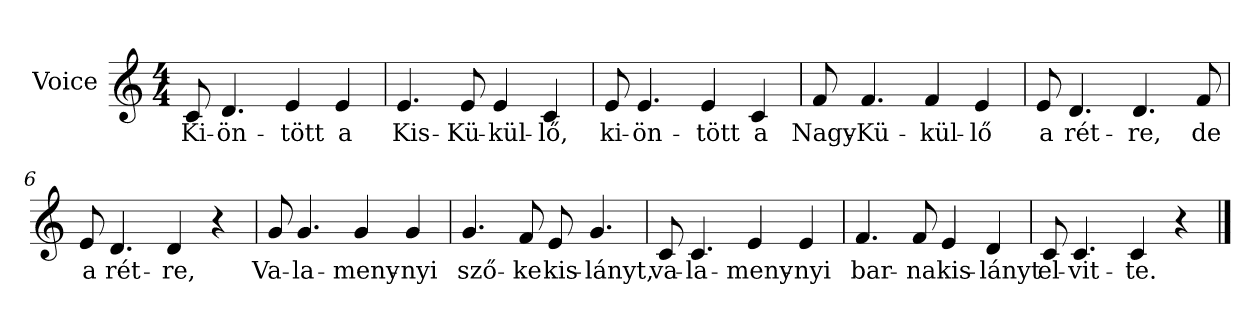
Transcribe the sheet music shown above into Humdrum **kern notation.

**kern	**text
*part1	*part1
*staff1	*staff1
*I"Voice	*
*clefG2	*
*k[]	*
*C:	*
*M4/4	*
=1	=1
8c/	Ki-
4.d/	-ön-
4e/	-tött
4e/	a
=2	=2
4.e/	Kis-
8e/	-Kü-
4e/	-kül-
4c/	-lő,
=3	=3
8e/	ki-
4.e/	-ön-
4e/	-tött
4c/	a
=4	=4
8f/	Nagy-
4.f/	-Kü-
4f/	-kül-
4e/	-lő
=5	=5
8e/	a
4.d/	rét-
4.d/	-re,
8f/	de
=6	=6
8e/	a
4.d/	rét-
4d/	-re,
4r	.
=7	=7
8g/	Va-
4.g/	la-
4g/	-meny-
4g/	-nyi
=8	=8
4.g/	sző-
8f/	-ke
8e/	kis-
4.g/	-lányt,
=9	=9
8c/	va-
4.c/	-la-
4e/	-meny-
4e/	-nyi
=10	=10
4.f/	bar-
8f/	-na
4e/	kis-
4d/	-lányt
=11	=11
8c/	el-
4.c/	-vit-
4c/	-te.
4r	.
==	==
*-	*-
